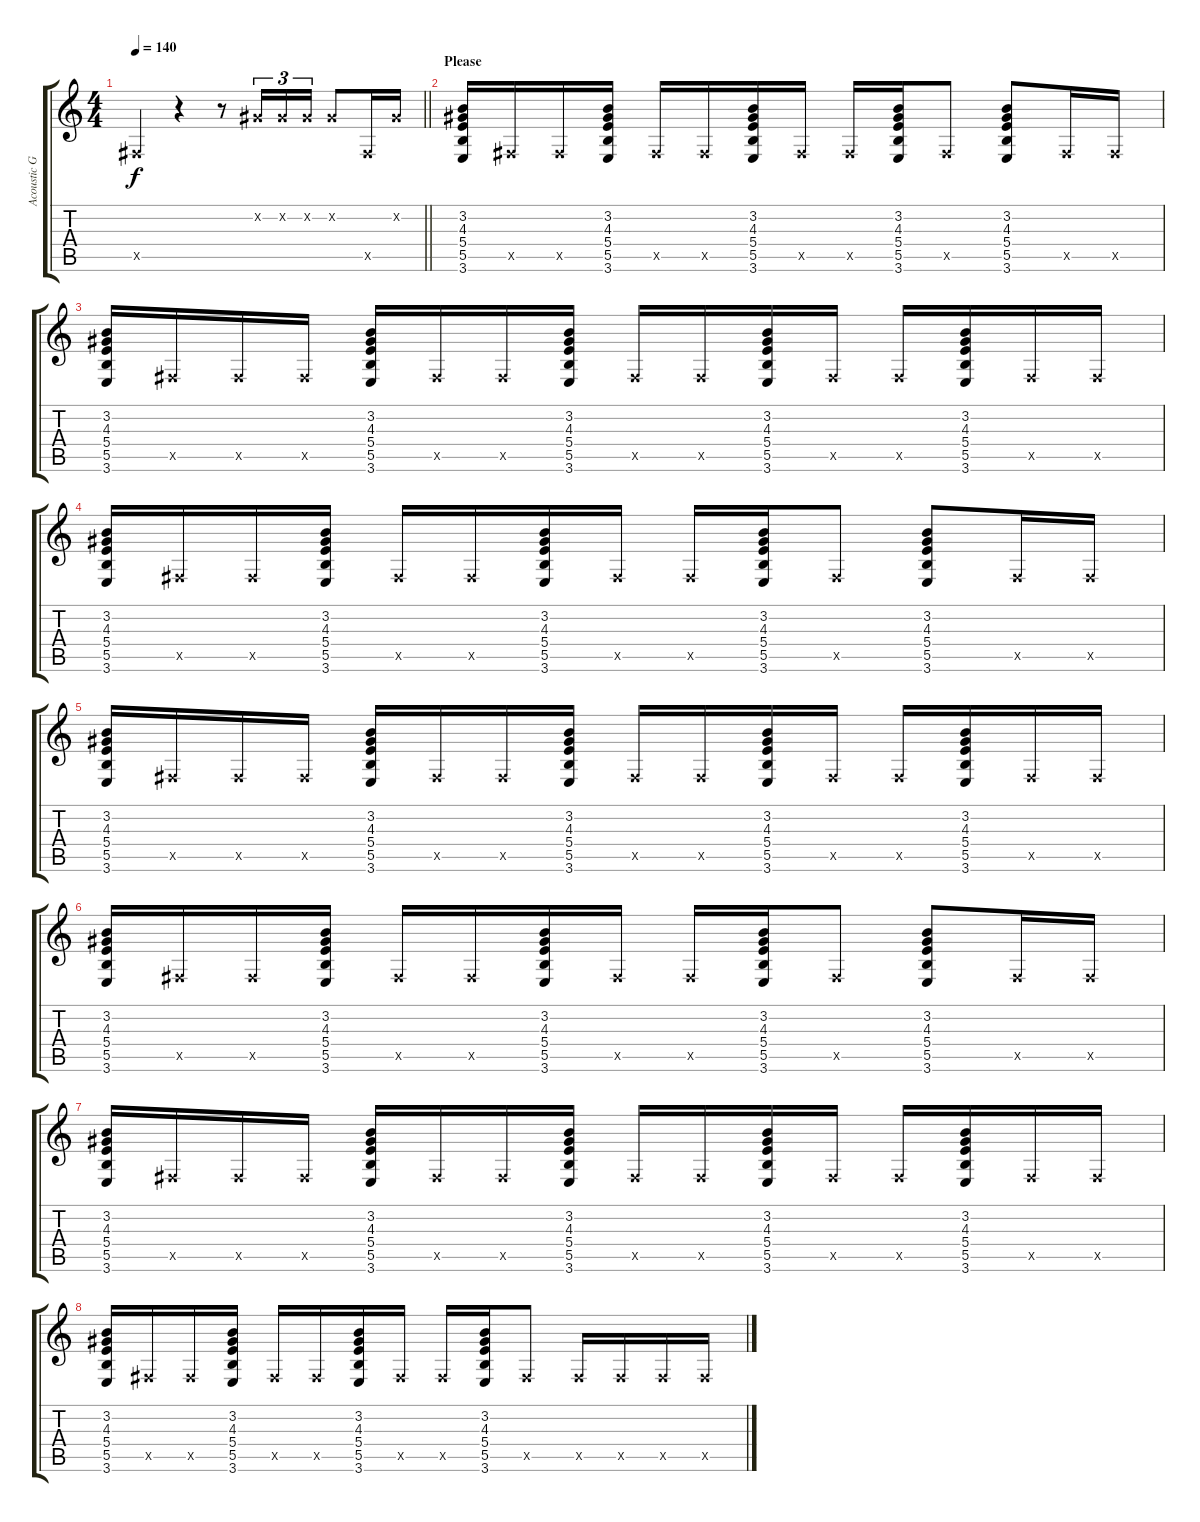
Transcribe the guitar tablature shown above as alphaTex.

\track ("Acoustic Guitar 1" "Acoustic G") {instrument acousticguitarsteel}
\staff {score tabs}
\tuning (Db4 Ab3 E3 B2 Gb2 Db2) {hide}
\ts (4 4)
\tempo 140
\clef g2
\barLineRight lightlight
\ks c
0.5{x}.4{dy f} r.4 r.8 0.2{x}.16{tu (3 2)} 0.2{x}.16{tu (3 2)} 0.2{x}.16{tu (3 2)} 0.2{x}.8 0.5{x}.16 0.2{x}.16 |
\section ("" "Please")
(3.2 4.3 5.4 5.5 3.6).16 0.5{x}.16 0.5{x}.16 (3.2 4.3 5.4 5.5 3.6).16 0.5{x}.16 0.5{x}.16 (3.2 4.3 5.4 5.5 3.6).16 0.5{x}.16 0.5{x}.16 (3.2 4.3 5.4 5.5 3.6).16 0.5{x}.8 (3.2 4.3 5.4 5.5 3.6).8 0.5{x}.16 0.5{x}.16 |
(3.2 4.3 5.4 5.5 3.6).16 0.5{x}.16 0.5{x}.16 0.5{x}.16 (3.2 4.3 5.4 5.5 3.6).16 0.5{x}.16 0.5{x}.16 (3.2 4.3 5.4 5.5 3.6).16 0.5{x}.16 0.5{x}.16 (3.2 4.3 5.4 5.5 3.6).16 0.5{x}.16 0.5{x}.16 (3.2 4.3 5.4 5.5 3.6).16 0.5{x}.16 0.5{x}.16 |
(3.2 4.3 5.4 5.5 3.6).16 0.5{x}.16 0.5{x}.16 (3.2 4.3 5.4 5.5 3.6).16 0.5{x}.16 0.5{x}.16 (3.2 4.3 5.4 5.5 3.6).16 0.5{x}.16 0.5{x}.16 (3.2 4.3 5.4 5.5 3.6).16 0.5{x}.8 (3.2 4.3 5.4 5.5 3.6).8 0.5{x}.16 0.5{x}.16 |
(3.2 4.3 5.4 5.5 3.6).16 0.5{x}.16 0.5{x}.16 0.5{x}.16 (3.2 4.3 5.4 5.5 3.6).16 0.5{x}.16 0.5{x}.16 (3.2 4.3 5.4 5.5 3.6).16 0.5{x}.16 0.5{x}.16 (3.2 4.3 5.4 5.5 3.6).16 0.5{x}.16 0.5{x}.16 (3.2 4.3 5.4 5.5 3.6).16 0.5{x}.16 0.5{x}.16 |
(3.2 4.3 5.4 5.5 3.6).16 0.5{x}.16 0.5{x}.16 (3.2 4.3 5.4 5.5 3.6).16 0.5{x}.16 0.5{x}.16 (3.2 4.3 5.4 5.5 3.6).16 0.5{x}.16 0.5{x}.16 (3.2 4.3 5.4 5.5 3.6).16 0.5{x}.8 (3.2 4.3 5.4 5.5 3.6).8 0.5{x}.16 0.5{x}.16 |
(3.2 4.3 5.4 5.5 3.6).16 0.5{x}.16 0.5{x}.16 0.5{x}.16 (3.2 4.3 5.4 5.5 3.6).16 0.5{x}.16 0.5{x}.16 (3.2 4.3 5.4 5.5 3.6).16 0.5{x}.16 0.5{x}.16 (3.2 4.3 5.4 5.5 3.6).16 0.5{x}.16 0.5{x}.16 (3.2 4.3 5.4 5.5 3.6).16 0.5{x}.16 0.5{x}.16 |
(3.2 4.3 5.4 5.5 3.6).16 0.5{x}.16 0.5{x}.16 (3.2 4.3 5.4 5.5 3.6).16 0.5{x}.16 0.5{x}.16 (3.2 4.3 5.4 5.5 3.6).16 0.5{x}.16 0.5{x}.16 (3.2 4.3 5.4 5.5 3.6).16 0.5{x}.8 0.5{x}.16 0.5{x}.16 0.5{x}.16 0.5{x}.16
